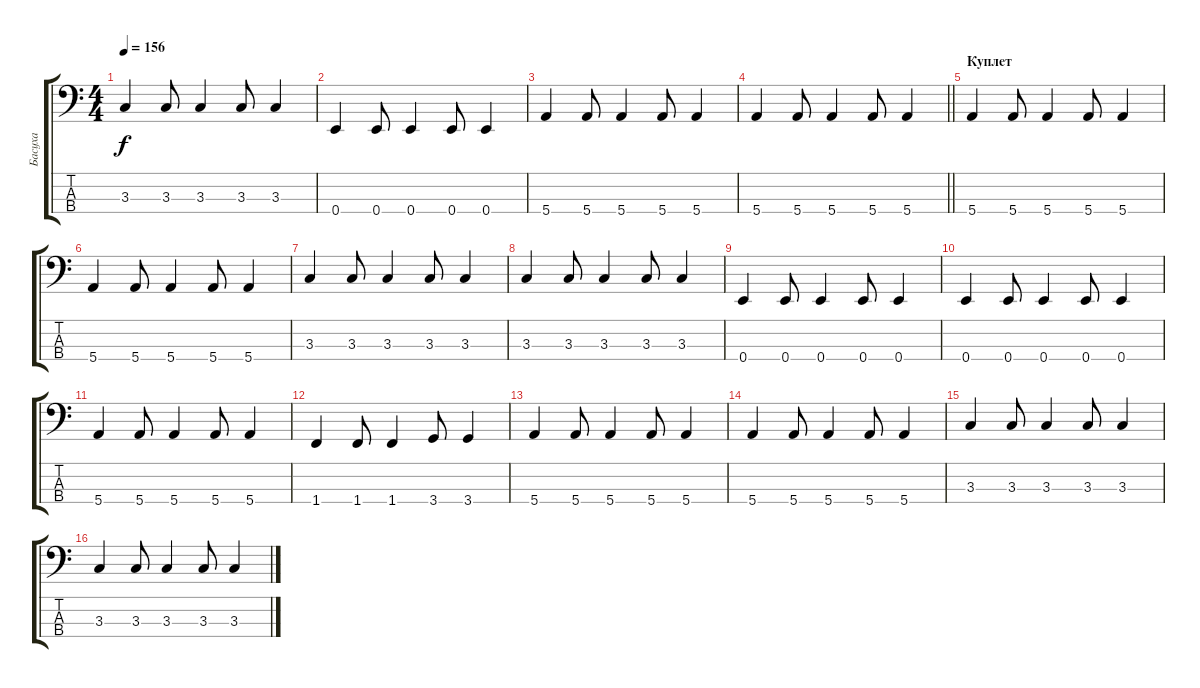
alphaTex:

\track ("Басуха" "Басуха") {instrument electricbassfinger}
\staff {score tabs}
\tuning (G2 D2 A1 E1) {hide}
\ts (4 4)
\tempo 156
\clef f4
\ks c
3.3.4{dy f} 3.3.8 3.3.4 3.3.8 3.3.4 |
0.4.4 0.4.8 0.4.4 0.4.8 0.4.4 |
5.4.4 5.4.8 5.4.4 5.4.8 5.4.4 |
\barLineRight lightlight
5.4.4 5.4.8 5.4.4 5.4.8 5.4.4 |
\section ("" "Куплет")
5.4.4 5.4.8 5.4.4 5.4.8 5.4.4 |
5.4.4 5.4.8 5.4.4 5.4.8 5.4.4 |
3.3.4 3.3.8 3.3.4 3.3.8 3.3.4 |
3.3.4 3.3.8 3.3.4 3.3.8 3.3.4 |
0.4.4 0.4.8 0.4.4 0.4.8 0.4.4 |
0.4.4 0.4.8 0.4.4 0.4.8 0.4.4 |
5.4.4 5.4.8 5.4.4 5.4.8 5.4.4 |
1.4.4 1.4.8 1.4.4 3.4.8 3.4.4 |
5.4.4 5.4.8 5.4.4 5.4.8 5.4.4 |
5.4.4 5.4.8 5.4.4 5.4.8 5.4.4 |
3.3.4 3.3.8 3.3.4 3.3.8 3.3.4 |
3.3.4 3.3.8 3.3.4 3.3.8 3.3.4
